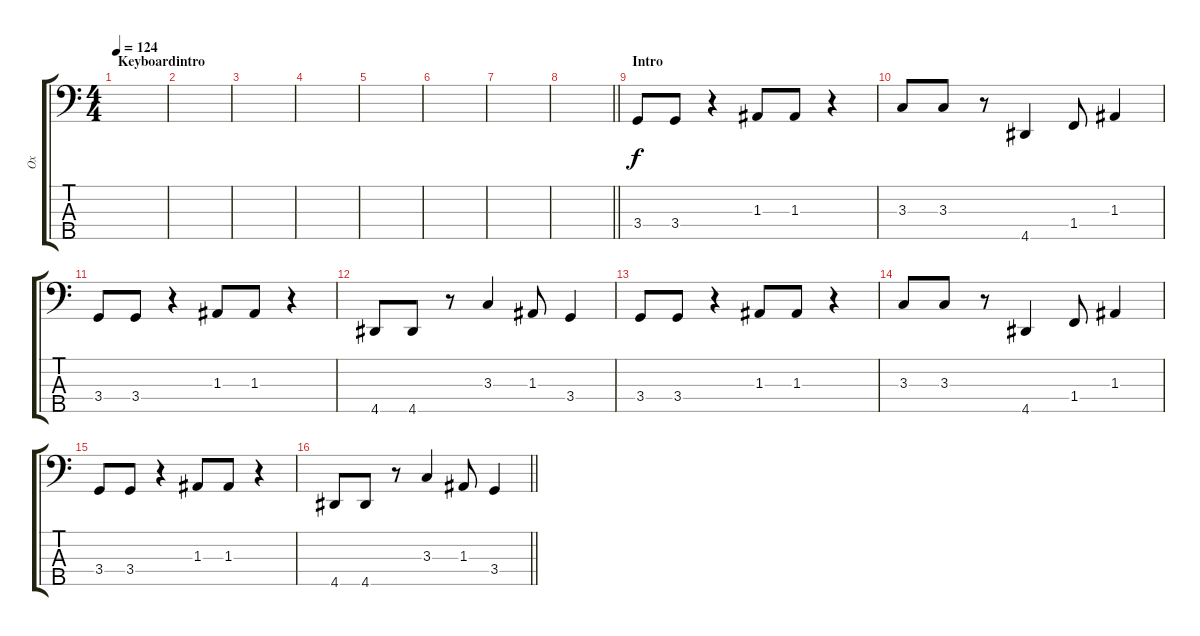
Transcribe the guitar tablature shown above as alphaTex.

\track ("Ox" "Ox") {instrument electricbassfinger}
\staff {score tabs}
\tuning (G2 D2 A1 E1 B0) {hide}
\ts (4 4)
\section ("" "Keyboardintro")
\tempo 124
\clef f4
\ks c
|
|
|
|
|
|
|
\barLineRight lightlight
|
\section ("" "Intro")
3.4.8 3.4.8 r.4 1.3.8 1.3.8 r.4 |
3.3.8 3.3.8 r.8 4.5.4 1.4.8 1.3.4 |
3.4.8 3.4.8 r.4 1.3.8 1.3.8 r.4 |
4.5.8 4.5.8 r.8 3.3.4 1.3.8 3.4.4 |
3.4.8 3.4.8 r.4 1.3.8 1.3.8 r.4 |
3.3.8 3.3.8 r.8 4.5.4 1.4.8 1.3.4 |
3.4.8 3.4.8 r.4 1.3.8 1.3.8 r.4 |
\barLineRight lightlight
4.5.8 4.5.8 r.8 3.3.4 1.3.8 3.4.4
